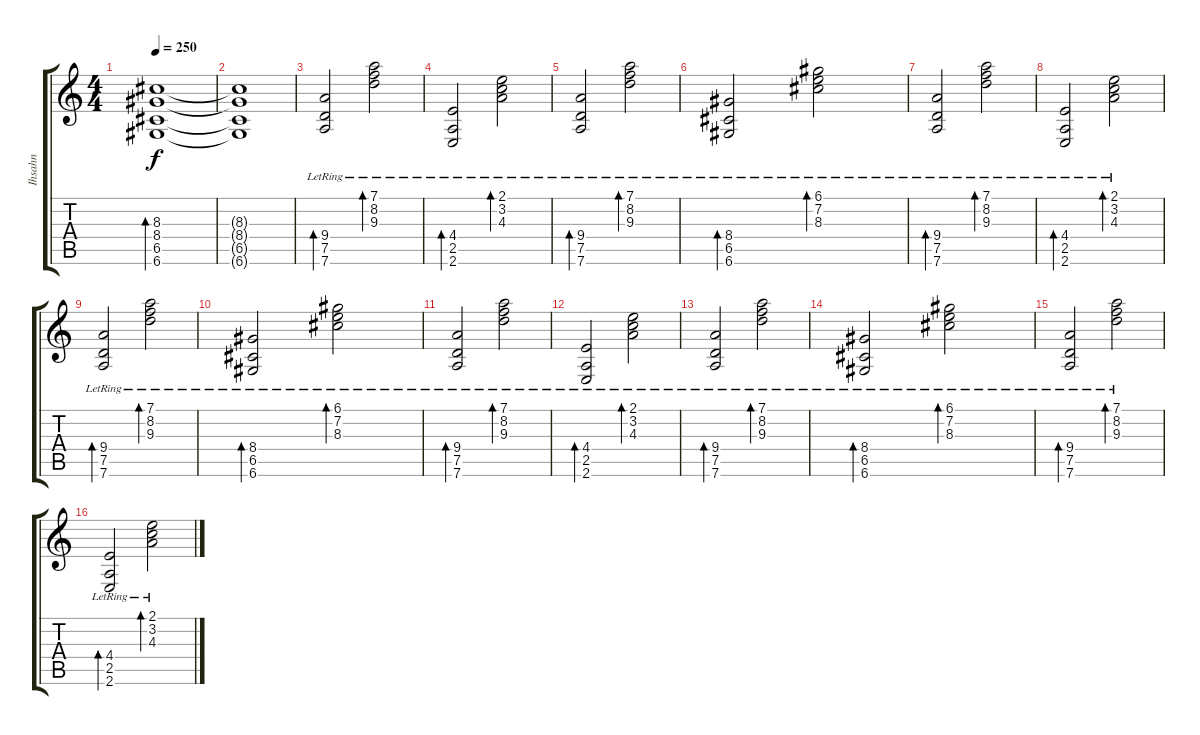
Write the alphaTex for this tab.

\track ("Ihsahn" "Ihsahn") {instrument distortionguitar}
\staff {score tabs}
\tuning (D4 A3 F3 C3 G2 D2) {hide}
\ts (4 4)
\tempo 250
\clef g2
\ks c
(8.3 8.4 6.5 6.6).1{bd 240 dy f} |
(8.3{t} 8.4{t} 6.5{t} 6.6{t}).1 |
(9.4{lr} 7.5{lr} 7.6{lr}).2{bd 480} (7.1{lr} 8.2{lr} 9.3{lr}).2{bd 480} |
(4.4{lr} 2.5{lr} 2.6{lr}).2{bd 480} (2.1{lr} 3.2{lr} 4.3{lr}).2{bd 480} |
(9.4{lr} 7.5{lr} 7.6{lr}).2{bd 480} (7.1{lr} 8.2{lr} 9.3{lr}).2{bd 480} |
(8.4{lr} 6.5{lr} 6.6{lr}).2{bd 480} (6.1{lr} 7.2{lr} 8.3{lr}).2{bd 480} |
(9.4{lr} 7.5{lr} 7.6{lr}).2{bd 480} (7.1{lr} 8.2{lr} 9.3{lr}).2{bd 480} |
(4.4{lr} 2.5{lr} 2.6{lr}).2{bd 480} (2.1{lr} 3.2{lr} 4.3{lr}).2{bd 480} |
(9.4{lr} 7.5{lr} 7.6{lr}).2{bd 480} (7.1{lr} 8.2{lr} 9.3{lr}).2{bd 480} |
(8.4{lr} 6.5{lr} 6.6{lr}).2{bd 480} (6.1{lr} 7.2{lr} 8.3{lr}).2{bd 480} |
(9.4{lr} 7.5{lr} 7.6{lr}).2{bd 480} (7.1{lr} 8.2{lr} 9.3{lr}).2{bd 480} |
(4.4{lr} 2.5{lr} 2.6{lr}).2{bd 480} (2.1{lr} 3.2{lr} 4.3{lr}).2{bd 480} |
(9.4{lr} 7.5{lr} 7.6{lr}).2{bd 480} (7.1{lr} 8.2{lr} 9.3{lr}).2{bd 480} |
(8.4{lr} 6.5{lr} 6.6{lr}).2{bd 480} (6.1{lr} 7.2{lr} 8.3{lr}).2{bd 480} |
(9.4{lr} 7.5{lr} 7.6{lr}).2{bd 480} (7.1{lr} 8.2{lr} 9.3{lr}).2{bd 480} |
(4.4{lr} 2.5{lr} 2.6{lr}).2{bd 480} (2.1{lr} 3.2{lr} 4.3{lr}).2{bd 480}
